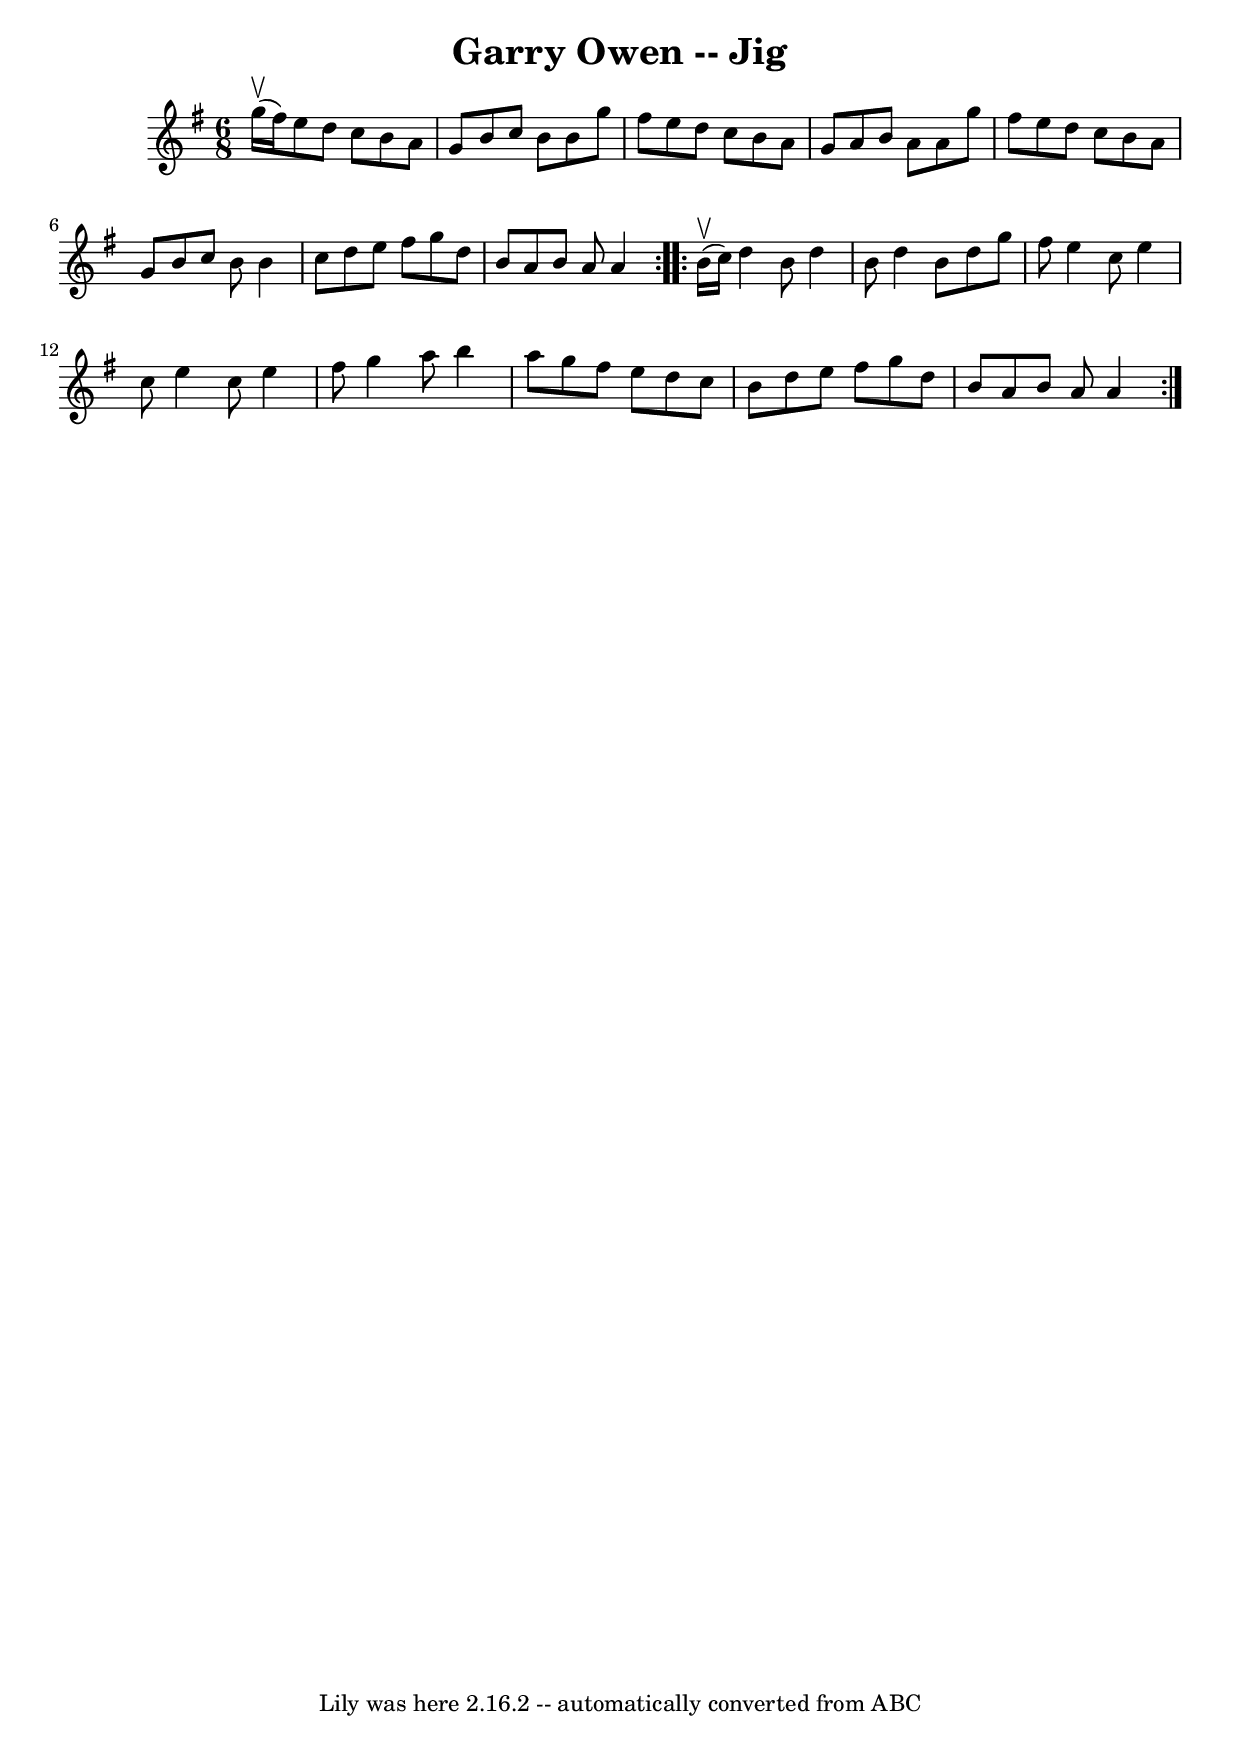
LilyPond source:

\version "2.7.40"
\include "Mammoth.ily"
\header {
	%% book = "Ryan's Mammoth Collection"
	crossRefNumber = "1"
	footnotes = "\\\\GARRY OWEN. (FORE AND AFTER.) Two couples stand in a line, partners\\\\facing each other.  All balance, straight or Highland chain, (this is\\\\repeat:ed two or three times) a lady and gent, stop in the centre and\\\\balance, straight right and left, other couple the same. Repeat: at:\\\\pleasure."
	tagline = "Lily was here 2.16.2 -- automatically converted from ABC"
	title = "Garry Owen -- Jig"
}
voicedefault =  {


\repeat volta 2 {
\time 6/8 \key g \major g''16^\upbow(fis''16) |
 e''8 d''8  
 c''8 b'8 a'8 g'8  |
 b'8 c''8 b'8 b'8 g''8    
fis''8  |
 e''8 d''8 c''8 b'8 a'8 g'8  |
 a'8    
b'8 a'8 a'8 g''8 fis''8  |
 e''8 d''8 c''8 b'8    
a'8 g'8  |
 b'8 c''8 b'8 b'4 c''8  |
 d''8    
e''8 fis''8 g''8 d''8 b'8  |
 a'8 b'8 a'8 a'4  
} \repeat volta 2 { b'16^\upbow(c''16) |
 d''4 b'8    
d''4 b'8  |
 d''4 b'8 d''8 g''8 fis''8  |
 e''4  
 c''8 e''4 c''8  |
 e''4 c''8 e''4 fis''8  |
   
g''4 a''8 b''4 a''8  |
 g''8 fis''8 e''8 d''8 c''8 
 b'8  |
 d''8 e''8 fis''8 g''8 d''8 b'8  |
   
a'8 b'8 a'8 a'4  }   
}

\score{
    <<

	\context Staff="default"
	{
	    \voicedefault 
	}

    >>
	\layout {
	}
	\midi {}
}
